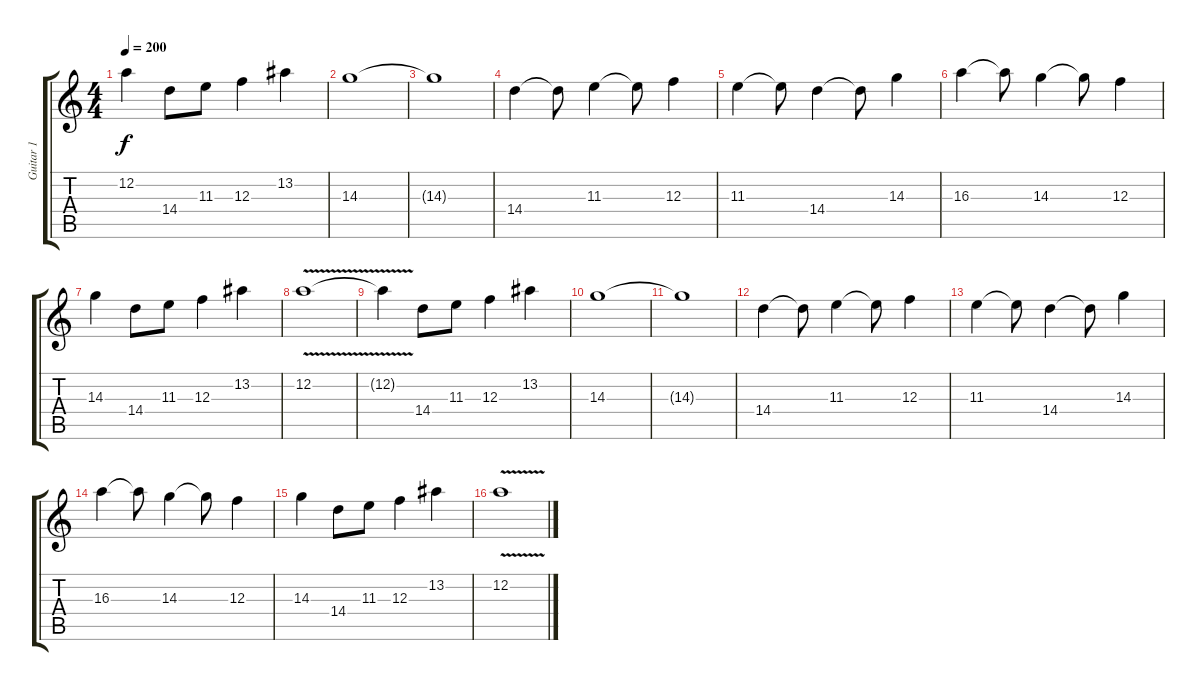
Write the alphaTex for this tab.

\track ("Guitar 1" "Guitar 1") {instrument distortionguitar}
\staff {score tabs}
\tuning (D4 A3 F3 C3 G2 D2) {hide}
\ts (4 4)
\tempo 200
\clef g2
\ks c
12.2{t}.4{dy f} 14.4.8 11.3.8 12.3.4 13.2.4 |
14.3.1 |
14.3{t}.1 |
14.4.4 14.4{t}.8 11.3.4 11.3{t}.8 12.3.4 |
11.3.4 11.3{t}.8 14.4.4 14.4{t}.8 14.3.4 |
16.3.4 16.3{t}.8 14.3.4 14.3{t}.8 12.3.4 |
14.3.4 14.4.8 11.3.8 12.3.4 13.2.4 |
12.2{v}.1 |
12.2{t}.4 14.4.8 11.3.8 12.3.4 13.2.4 |
14.3.1 |
14.3{t}.1 |
14.4.4 14.4{t}.8 11.3.4 11.3{t}.8 12.3.4 |
11.3.4 11.3{t}.8 14.4.4 14.4{t}.8 14.3.4 |
16.3.4 16.3{t}.8 14.3.4 14.3{t}.8 12.3.4 |
14.3.4 14.4.8 11.3.8 12.3.4 13.2.4 |
12.2{v}.1
